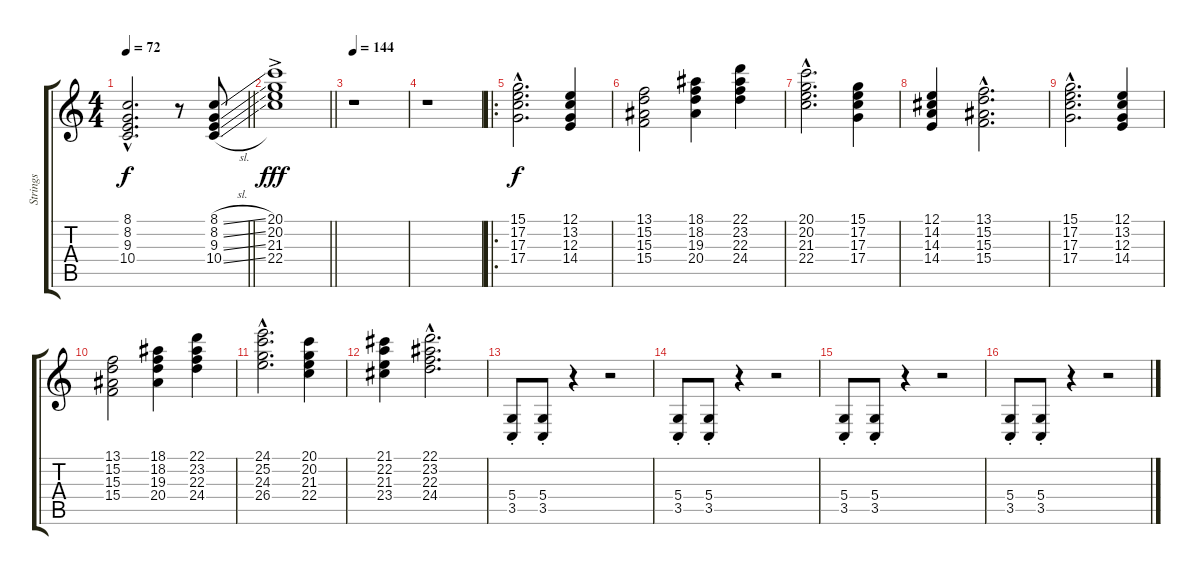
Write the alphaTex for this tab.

\track ("Strings" "Strings") {instrument stringensemble1}
\staff {score tabs}
\tuning (E4 B3 G3 D3 A2 E2) {hide}
\ts (4 4)
\tempo 72
\clef g2
\barLineRight lightlight
\ks c
(8.1{hac} 8.2{hac} 9.3{hac} 10.4{hac}).2{d dy f instrument stringensemble1} r.8 (8.1{sl} 8.2{sl} 9.3{sl} 10.4{sl}).8 |
\barLineRight lightlight
(20.1{ac} 20.2{ac} 21.3{ac} 22.4{ac}).1{dy fff} |
\tempo 144
r.1 |
r.1 |
\ro
(15.1{hac} 17.2{hac} 17.3{hac} 17.4{hac}).2{d dy f} (12.1 13.2 12.3 14.4).4 |
(13.1 15.2 15.3 15.4).2 (18.1 18.2 19.3 20.4).4 (22.1 23.2 22.3 24.4).4 |
(20.1{hac} 20.2{hac} 21.3{hac} 22.4{hac}).2{d} (15.1 17.2 17.3 17.4).4 |
(12.1 14.2 14.3 14.4).4 (13.1{hac} 15.2{hac} 15.3{hac} 15.4{hac}).2{d} |
(15.1{hac} 17.2{hac} 17.3{hac} 17.4{hac}).2{d} (12.1 13.2 12.3 14.4).4 |
(13.1 15.2 15.3 15.4).2 (18.1 18.2 19.3 20.4).4 (22.1 23.2 22.3 24.4).4 |
(24.1{hac} 25.2{hac} 24.3{hac} 26.4{hac}).2{d} (20.1 20.2 21.3 22.4).4 |
(21.1 22.2 21.3 23.4).4 (22.1{hac} 23.2{hac} 22.3{hac} 24.4{hac}).2{d} |
(5.4{st} 3.5{st}).8 (5.4{st} 3.5{st}).8 r.4 r.2 |
(5.4{st} 3.5{st}).8 (5.4{st} 3.5{st}).8 r.4 r.2 |
(5.4{st} 3.5{st}).8 (5.4{st} 3.5{st}).8 r.4 r.2 |
(5.4{st} 3.5{st}).8 (5.4{st} 3.5{st}).8 r.4 r.2
